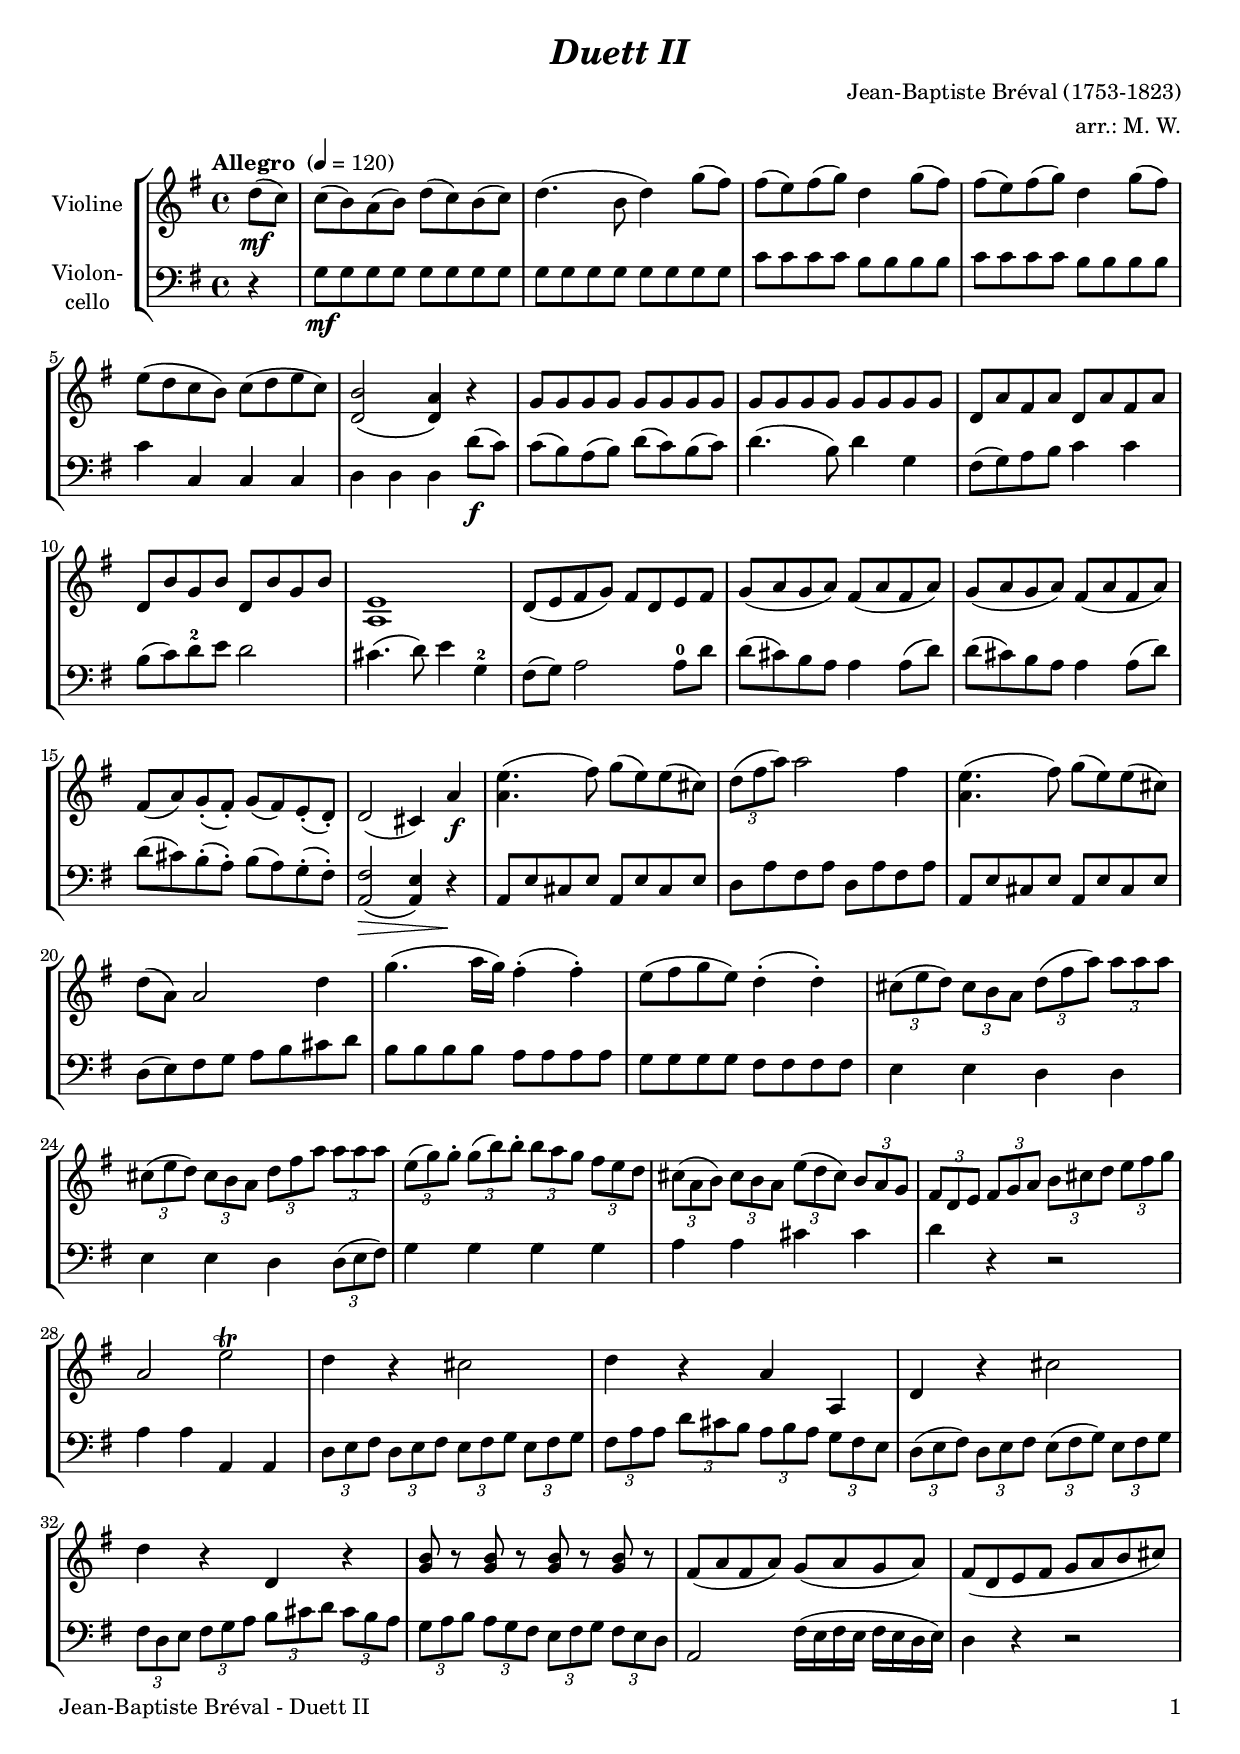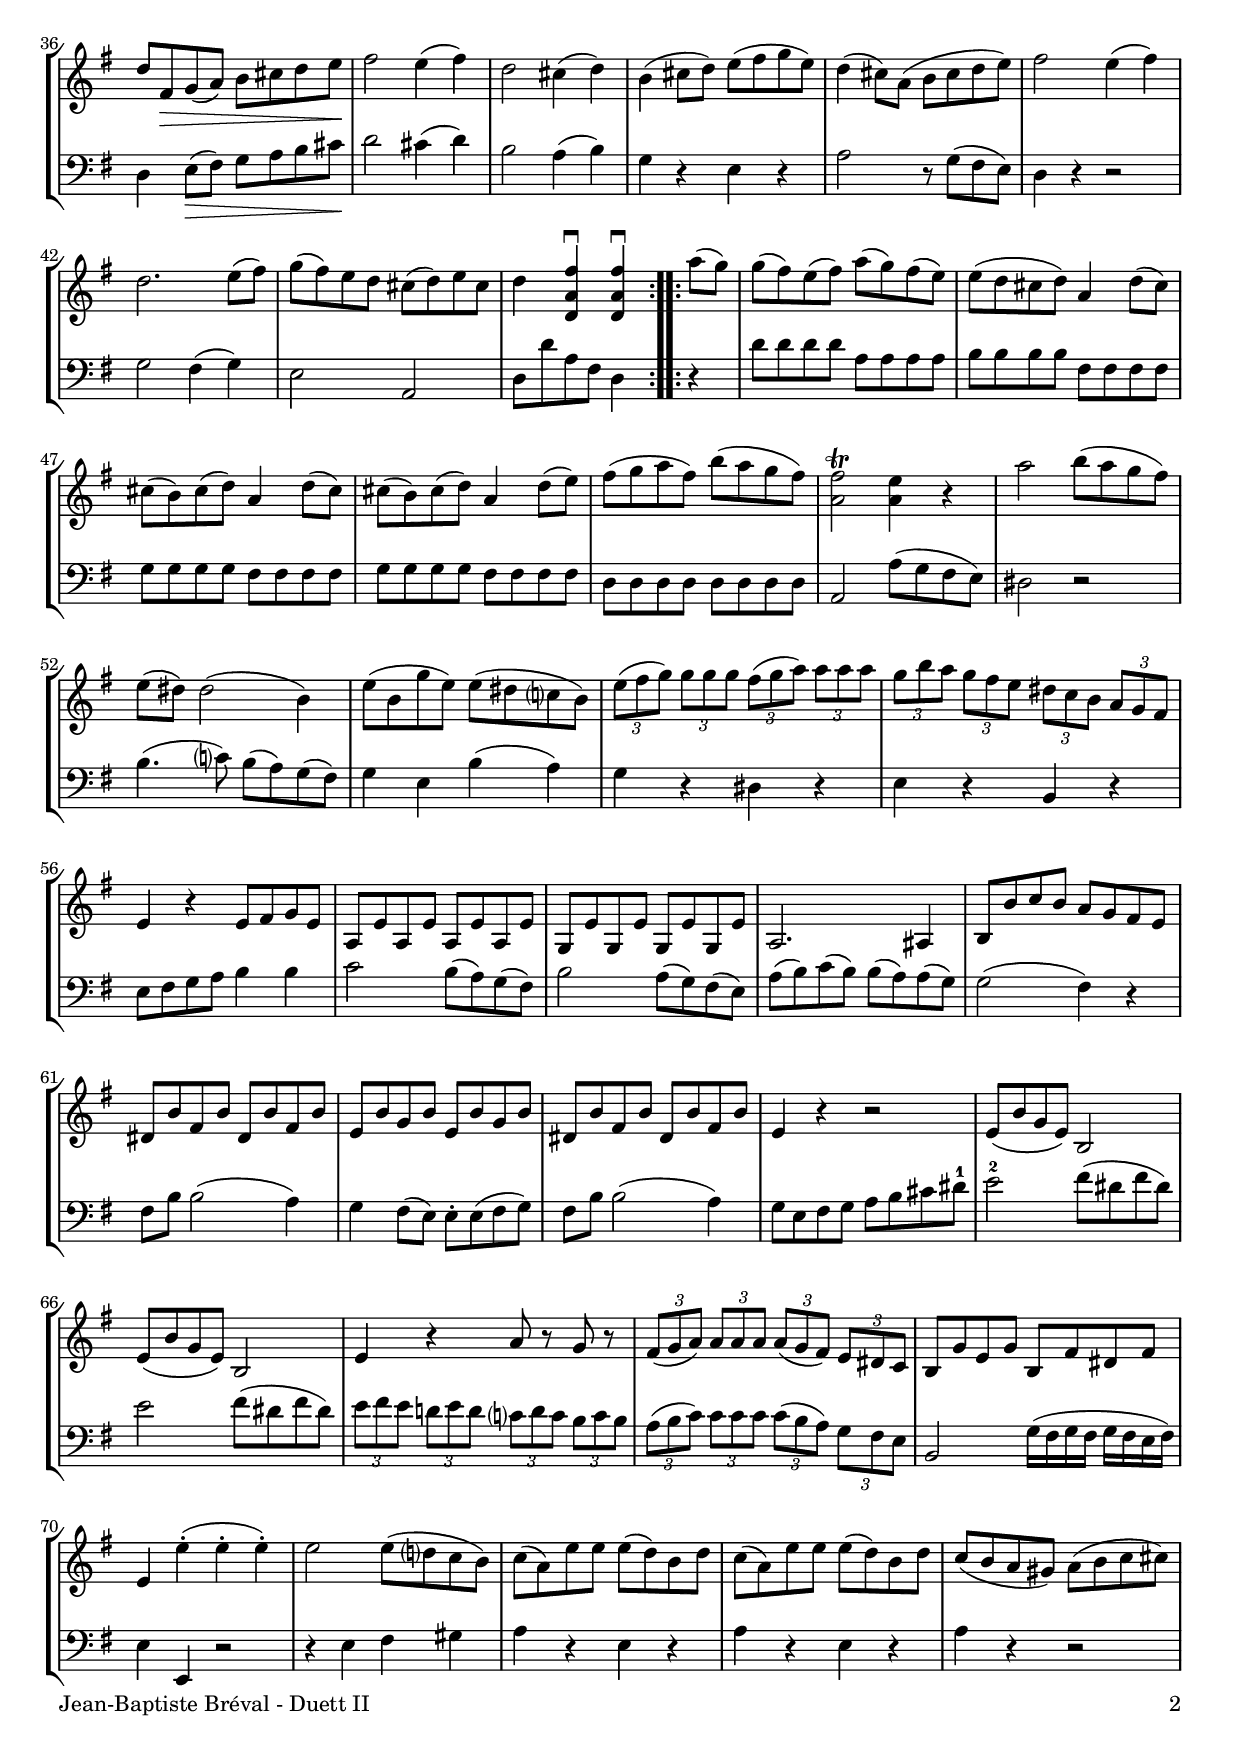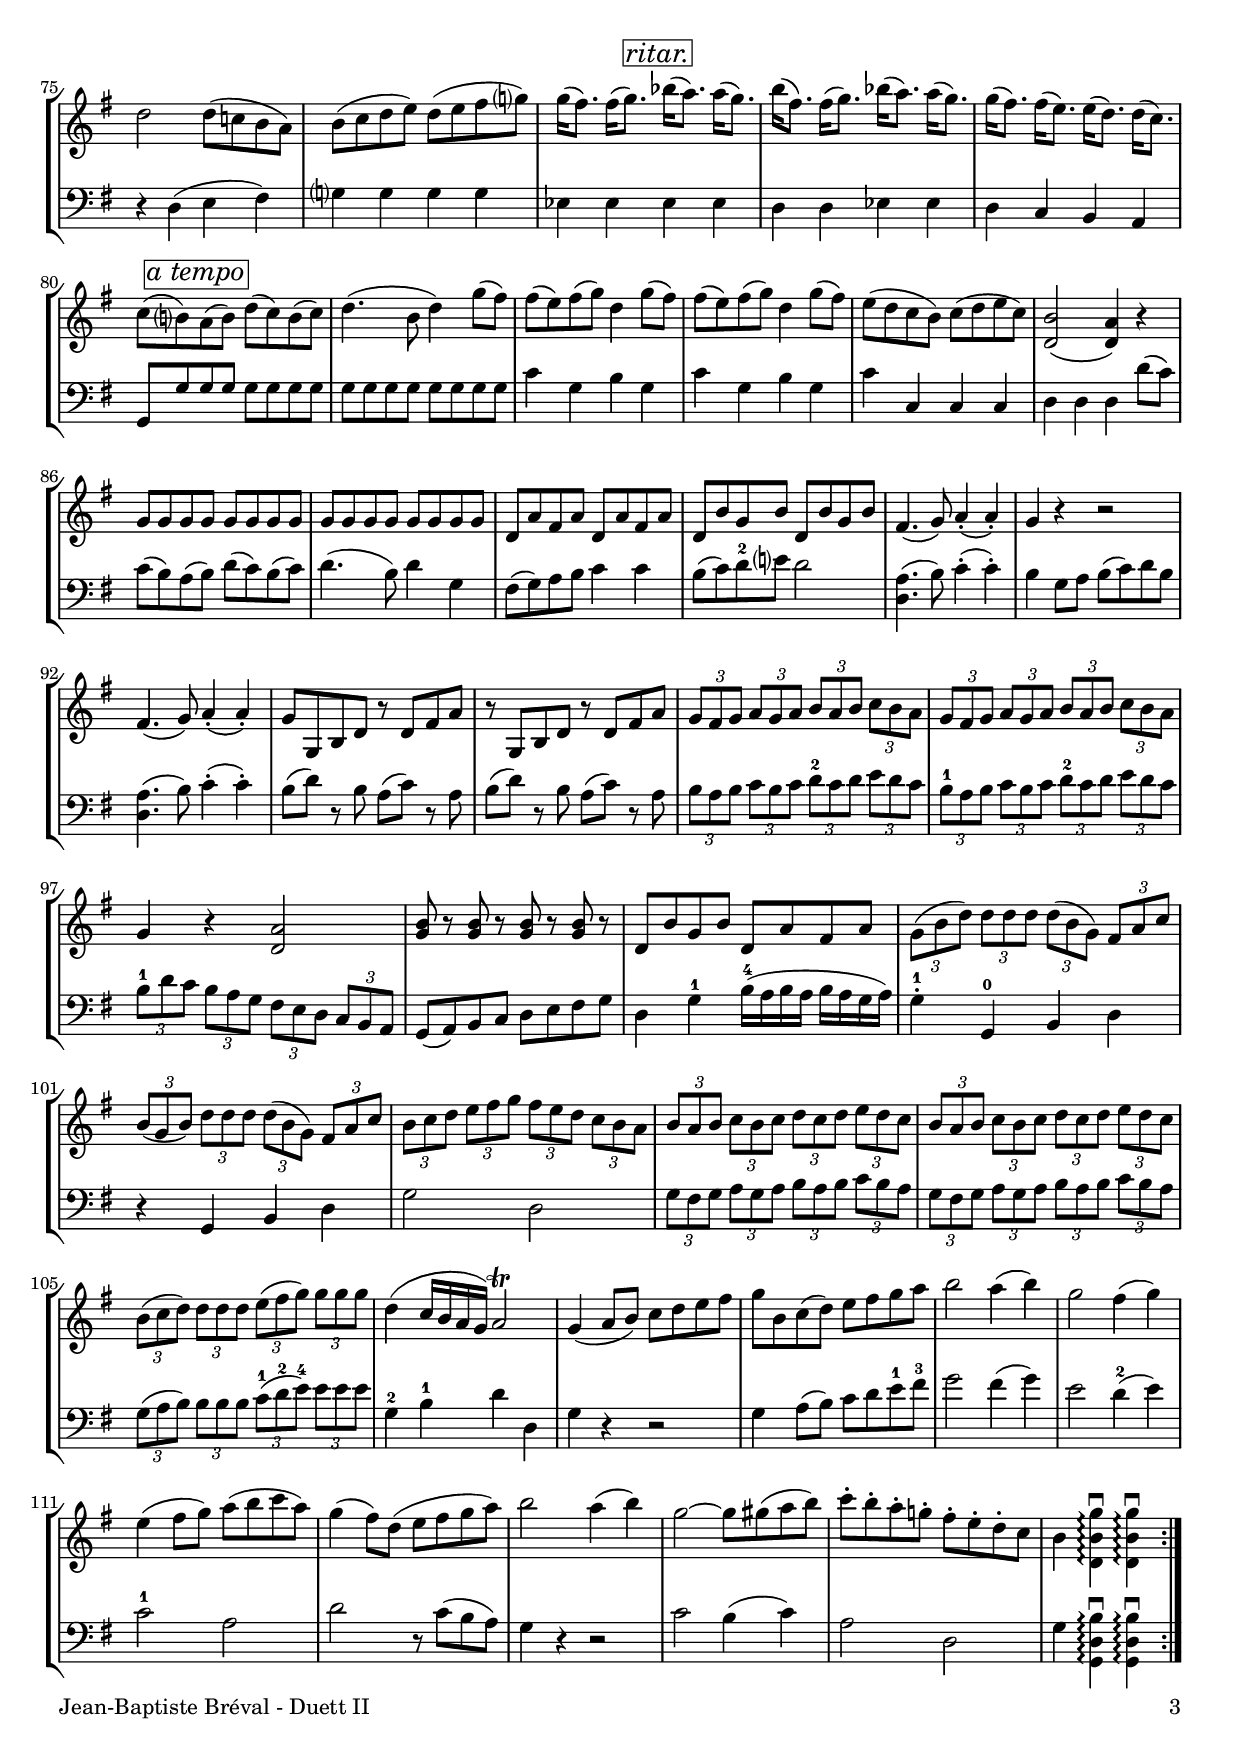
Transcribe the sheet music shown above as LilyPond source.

\version "2.20.2"
\include "deutsch.ly"

#(set-global-staff-size 19)

\header {
  title     = \markup \bold \italic "Duett II"
  composer  = "Jean-Baptiste Bréval (1753-1823)"
  arranger  = "arr.: M. W."
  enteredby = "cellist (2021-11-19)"
%  piece     = ""
}

voiceconsts = {
 \key g \major
 \time 4/4
 \clef "treble"
% \numericTimeSignature
% \compressEmptyMeasures
% Set default beaming for all staves
%  \set Timing.beamExceptions = #'()
%  \set Timing.baseMoment     = #(ly:make-moment 1 4)
%  \set Timing.beatStructure  = #'(1 1 1)
  \tempo "Allegro " 4=120
}

mivl = "violin"
mivc = "cello"

atem = \mark \markup \box \italic "a tempo"
rit  = \mark \markup \box \italic "ritar."

va = \relative c'' {
  \voiceconsts

  \repeat volta 2 {
    \partial 4 d8(\mf c)
    c( h) a( h) d( c) h( c)
    d4.( h8 d4) g8( fis)
    fis( e) fis( g) d4 g8( fis)
    fis( e) fis( g) d4 g8( fis)

    e( d c h) c( d e c)
    <d, h'>2( <d a'>4) r
    g8 g g g g g g g
    g g g g g g g g
    d a' fis a d, a' fis a

    d, h' g h d, h' g h
    <a, e'>1
    d8( e fis g) fis d e fis
    g( a g a) fis( a fis a)

    g( a g a) fis( a fis a)
    fis( a) g(-. fis)-. g( fis) e(-. d)-.
    d2( cis4) a'\f
    <a e'>4.( fis'8) g( e) e( cis)

    \tuplet 3/2 4 { d8( fis a) } a2 fis4
    <a, e'>4.( fis'8) g( e) e( cis)
    d( a) a2 d4
    g4.( a16 g) fis4(-. fis)-.

    e8( fis g e) d4(-. d)-.
    \tuplet 3/2 4 {
      cis8( e d) cis[ h a] d( fis a) a[ a a]
      cis,( e d) cis[ h a] d fis a a[ a a]

      e( g) g-. g[( h) h]-. h a g fis[ e d]
      cis( a h) cis[ h a] e'( d cis) h[ a g]
      fis d e fis[ g a] h cis d e[ fis g]
    }

    a,2 e'\trill
    d4 r cis2
    d4 r a a,

    d r cis'2
    d4 r d, r
    <g h>8 r <g h> r <g h> r <g h> r

    fis( a fis a) g( a g a)
    fis( d e fis g a h cis)
    d fis,\> g( a) h cis d e\!
    fis2 e4( fis)

    d2 cis4( d)
    h( cis8 d) e( fis g e)
    d4( cis8) a( h cis d e)
    fis2 e4( fis)
    d2. e8( fis)

    g( fis) e d cis( d) e cis
    d4 <d, a' fis'>\downbow <d a' fis'>\downbow
  }

  \repeat volta 2 {
    a''8( g)
    g( fis) e( fis) a( g) fis( e)
    e( d cis d) a4 d8( cis)

    cis( h) cis( d) a4 d8( cis)
    cis( h) cis( d) a4 d8( e)
    fis( g a fis) h( a g fis)
    <a, fis'>2\trill <a e'>4 r
    a'2 h8( a g fis)

    e( dis) dis2( h4)
    e8( h g' e) e( dis c? h)
    \tuplet 3/2 4 {
      e( fis g) g[ g g] fis( g a) a[ a a]

      g h a g[ fis e] dis c h a[ g fis]
    }
    e4 r e8 fis g e
    a, e' a, e' a, e' a, e'
    g, e' g, e' g, e' g, e'

    a,2. ais4
    h8 h' c h a g fis e
    dis h' fis h dis, h' fis h
    e, h' g h e, h' g h

    dis, h' fis h dis, h' fis h
    e,4 r r2
    e8( h' g e) h2
    e8( h' g e) h2

    e4 r a8 r g r
    \tuplet 3/2 4 { fis( g a) a[ a a] a( g fis) e[ dis c] }
    h g' e g h, fis' dis fis

    e4 e'(-. e-. e)-.
    e2 e8( d? c h)
    c( a) e' e e( d) h d
    c( a) e' e e( d) h d
    c( h a gis) a( h c cis)

    d2 d8( c! h a)
    h( c d e) d( e fis g?)
    g16( fis8.) fis16( g8.) \rit b16( a8.) a16( g8.)
    h16( fis8.) fis16( g8.) b16( a8.) a16( g8.)

    g16( fis8.) fis16( e8.) e16( d8.) d16( c8.)
    c8( h?) \atem a( h) d( c) h( c)
    d4.( h8 d4) g8( fis)
    fis( e) fis( g) d4 g8( fis)
    fis( e) fis( g) d4 g8( fis)

    e( d c h) c( d e c)
    <d, h'>2( <d a'>4) r
    g8 g g g g g g g
    g g g g g g g g
    d a' fis a d, a' fis a

    d, h' g h d, h' g h
    fis4.( g8) a4(-. a)-.
    g r r2
    fis4.( g8) a4(-. a)-.
    g8 g, h d r d fis a

    r g, h d r d fis a
    \tuplet 3/2 4 {
      g fis g a[ g a] h a h c[ h a]
      g fis g a[ g a] h a h c[ h a]      
    }

    g4 r <d a'>2
    <g h>8 r <g h> r <g h> r <g h> r
    d h' g h d, a' fis a

    \tuplet 3/2 4 {
      g( h d) d[ d d] d( h g) fis[ a c]
      h( g h) d[ d d] d( h g) fis[ a c]
      h c d e[ fis g] fis e d c[ h a]

      h a h c[ h c] d c d e[ d c]
      h a h c[ h c] d c d e[ d c]
      h( c d) d[ d d] e( fis g) g[ g g]      
    }

    d4( c16 h a g) a2\trill
    g4( a8 h) c d e fis
    g h, c( d) e fis g a
    h2 a4( h)
    g2 fis4( g)

    e( fis8 g) a( h c a)
    g4( fis8) d( e fis g a)
    h2 a4( h)
    g2~ g8 gis( a h)
    c-. h-. a-. g!-. fis-. e-. d-. c
    h4 <d, h' g'>\arpeggio\downbow <d h' g'>\arpeggio\downbow
  }
}

vb = \relative c' {
  \voiceconsts
  \clef "bass"
  
  \repeat volta 2 {
    \partial 4 r4
    g8\mf g g g g g g g
    g g g g g g g g
    c c c c h h h h
    c c c c h h h h

    c4 c, c c
    d d d d'8(\f c)
    c( h) a( h) d( c) h( c)
    d4.( h8) d4 g,
    fis8( g) a h c4 c

    h8( c) d-2 e d2
    cis4.( d8) e4 g,-2
    fis8( g) a2 a8-0 d
    d( cis) h a a4 a8( d)

    d( cis) h a a4 a8( d)
    d( cis) h(-. a)-. h( a) g(-. fis)-.
    <a, fis'>2(\> <a e'>4) r\!
    a8 e' cis e a, e' cis e

    d a' fis a d, a' fis a
    a, e' cis e a, e' cis e
    d( e) fis g a h cis d
    h h h h a a a a

    g g g g fis fis fis fis
    e4 e d d
    e e d \tuplet 3/2 4 { d8( e fis) }

    g4 g g g
    a a cis cis
    d r r2

    a4 a a, a
    \tuplet 3/2 4 {
      d8 e fis d[ e fis] e fis g e[ fis g]
      fis a a d[ cis h] a h a g[ fis e]

      d( e fis) d[ e fis] e( fis g) e[ fis g]
      fis d e fis[ g a] h cis d cis[ h a]
      g a h a[ g fis] e fis g fis[ e d]
    }

    a2 fis'16( e fis e fis e d e)
    d4 r r2
    d4 e8(\> fis) g a h cis\!
    d2 cis4( d)

    h2 a4( h)
    g r e r
    a2 r8 g( fis e)
    d4 r r2
    g2 fis4( g)

    e2 a,
    d8 d' a fis d4
  }
  \repeat volta 2 {
    r
    d'8 d d d a a a a
    h h h h fis fis fis fis

    g g g g fis fis fis fis
    g g g g fis fis fis fis
    d d d d d d d d
    a2 a'8( g fis e)
    dis2 r

    h'4.( c?8) h( a) g( fis)
    g4 e h'( a)
    g r dis r

    e4 r h r
    e8 fis g a h4 h
    c2 h8( a) g( fis)
    h2 a8( g) fis( e)

    a( h) c( h) h( a) a( g)
    g2( fis4) r
    fis8 h h2( a4)
    g fis8( e) e-. e( fis g)

    fis h h2( a4)
    g8 e fis g a h cis dis-1
    e2-2 fis8( dis fis dis)
    e2 fis8( dis fis dis)

    \tuplet 3/2 4 {
      e fis e d![ e d] c? d c h[ c h]
      a( h c) c[ c c] c( h a) g[ fis e]
    }
    h2 g'16( fis g fis g fis e fis)

    e4 e, r2
    r4 e' fis gis
    a r e r
    a r e r
    a r r2

    r4 d,( e fis)
    g? g g g
    es es \rit es es
    d d es es

    d c h a
    g8 g' \atem g g g g g g
    g g g g g g g g
    c4 g h g
    c g h g

    c c, c c
    d d d d'8( c)
    c( h) a( h) d( c) h( c)
    d4.( h8) d4 g,
    fis8( g) a h c4 c

    h8( c) d-2 e? d2
    <d, a'>4.( h'8) c4(-. c)-.
    h g8 a h( c) d h
    <d, a'>4.( h'8) c4(-. c)-.
    h8( d) r h a( c) r a

    h( d) r h a( c) r a
    \tuplet 3/2 4 {
      h a h c[ h c] d-2 c d e[ d c]
      h-1 a h c[ h c] d-2 c d e[ d c]

      h-1 d c h[ a g] fis e d c[ h a]
    }
    g( a) h c d e fis g
    d4 g-1 h16(-4 a h a h a g a)

    g4-.-1 g,-0 h d
    r g, h d
    g2 d

    \tuplet 3/2 4 {
      g8 fis g a[ g a] h a h c[ h a]
      g fis g a[ g a] h a h c[ h a]
      g( a h) h[ h h] c(-1 d-2 e)-4 e[ e e]
    }

    g,4-2 h-1 d d,
    g r r2
    g4 a8( h) c d e-1 fis-3
    g2 fis4( g)
    e2 d4(-2 e)

    c2-1 a
    d r8 c( h a)
    g4 r r2
    c h4( c)
    a2 d,
    g4 <g, d' h'>\arpeggio\downbow <g d' h'>\arpeggio\downbow
  }
}


music = \new StaffGroup <<
      \new Staff {
        \set Staff.midiInstrument = \mivl
        \set Staff.instrumentName = \markup \center-column { "Violine" }
        \transpose g g { \va }
      }

      \new Staff {
        \set Staff.midiInstrument = \mivc
        \set Staff.instrumentName = \markup \center-column { "Violon-" "cello" }
        \transpose g g { \vb }
      }      
>>

\book {
   \paper {
    print-page-number = ##t
    print-first-page-number = ##t
    ragged-last-bottom = ##f
    oddHeaderMarkup = \markup \null
    evenHeaderMarkup = \markup \null
    oddFooterMarkup = \markup {
      \fill-line {
        \on-the-fly #print-page-number-check-first
        "Jean-Baptiste Bréval - Duett II" \fromproperty #'page:page-number-string
      }
    }
    evenFooterMarkup = \oddFooterMarkup
  } \score {
    \music
    \layout {}
  }

  \score {
    \unfoldRepeats \music

    \midi {
      \context {
        \Score
      }
    }
  }
}
